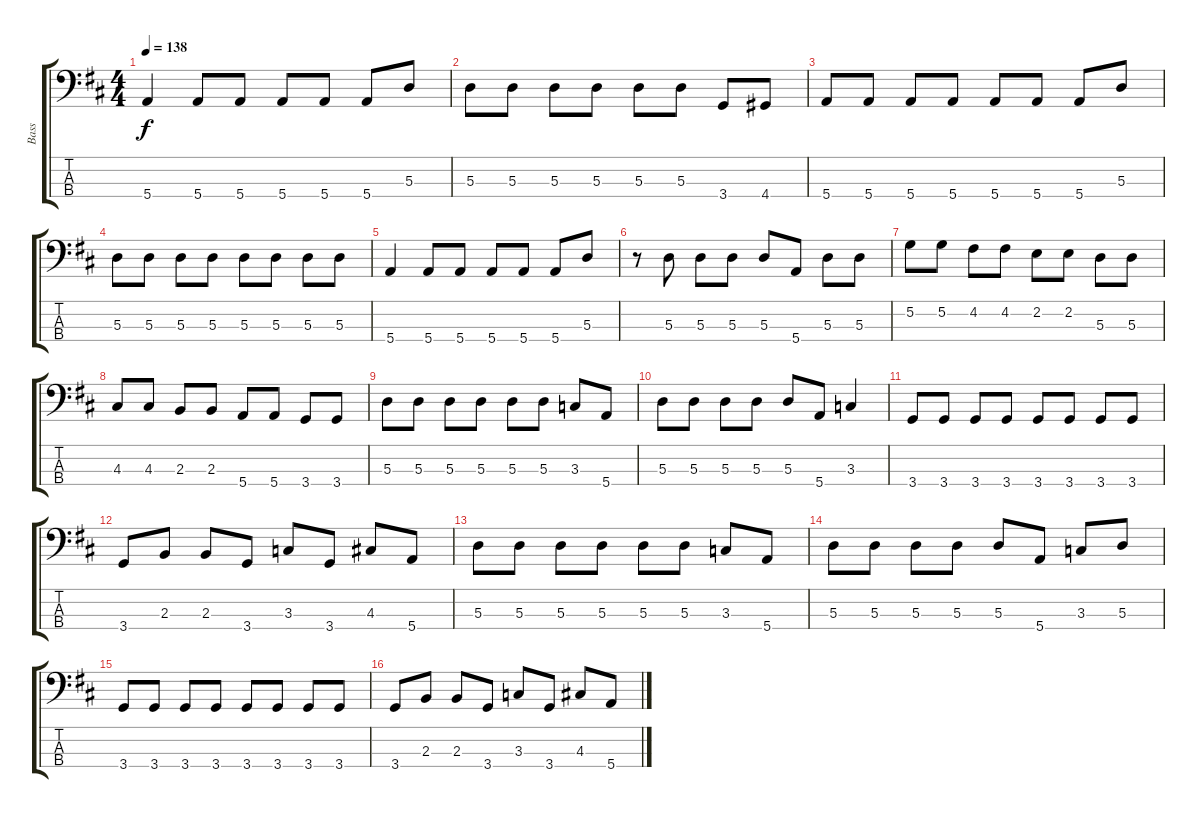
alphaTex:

\track ("Bass" "Bass") {instrument electricbasspick}
\staff {score tabs}
\tuning (G2 D2 A1 E1) {hide}
\ts (4 4)
\tempo 138
\clef f4
\ks d
5.4.4{dy f} 5.4.8 5.4.8 5.4.8 5.4.8 5.4.8 5.3.8 |
5.3.8 5.3.8 5.3.8 5.3.8 5.3.8 5.3.8 3.4.8 4.4.8 |
5.4.8 5.4.8 5.4.8 5.4.8 5.4.8 5.4.8 5.4.8 5.3.8 |
5.3.8 5.3.8 5.3.8 5.3.8 5.3.8 5.3.8 5.3.8 5.3.8 |
5.4.4 5.4.8 5.4.8 5.4.8 5.4.8 5.4.8 5.3.8 |
r.8 5.3.8 5.3.8 5.3.8 5.3.8 5.4.8 5.3.8 5.3.8 |
5.2.8 5.2.8 4.2.8 4.2.8 2.2.8 2.2.8 5.3.8 5.3.8 |
4.3.8 4.3.8 2.3.8 2.3.8 5.4.8 5.4.8 3.4.8 3.4.8 |
5.3.8 5.3.8 5.3.8 5.3.8 5.3.8 5.3.8 3.3.8 5.4.8 |
5.3.8 5.3.8 5.3.8 5.3.8 5.3.8 5.4.8 3.3.4 |
3.4.8 3.4.8 3.4.8 3.4.8 3.4.8 3.4.8 3.4.8 3.4.8 |
3.4.8 2.3.8 2.3.8 3.4.8 3.3.8 3.4.8 4.3.8 5.4.8 |
5.3.8 5.3.8 5.3.8 5.3.8 5.3.8 5.3.8 3.3.8 5.4.8 |
5.3.8 5.3.8 5.3.8 5.3.8 5.3.8 5.4.8 3.3.8 5.3.8 |
3.4.8 3.4.8 3.4.8 3.4.8 3.4.8 3.4.8 3.4.8 3.4.8 |
3.4.8 2.3.8 2.3.8 3.4.8 3.3.8 3.4.8 4.3.8 5.4.8
